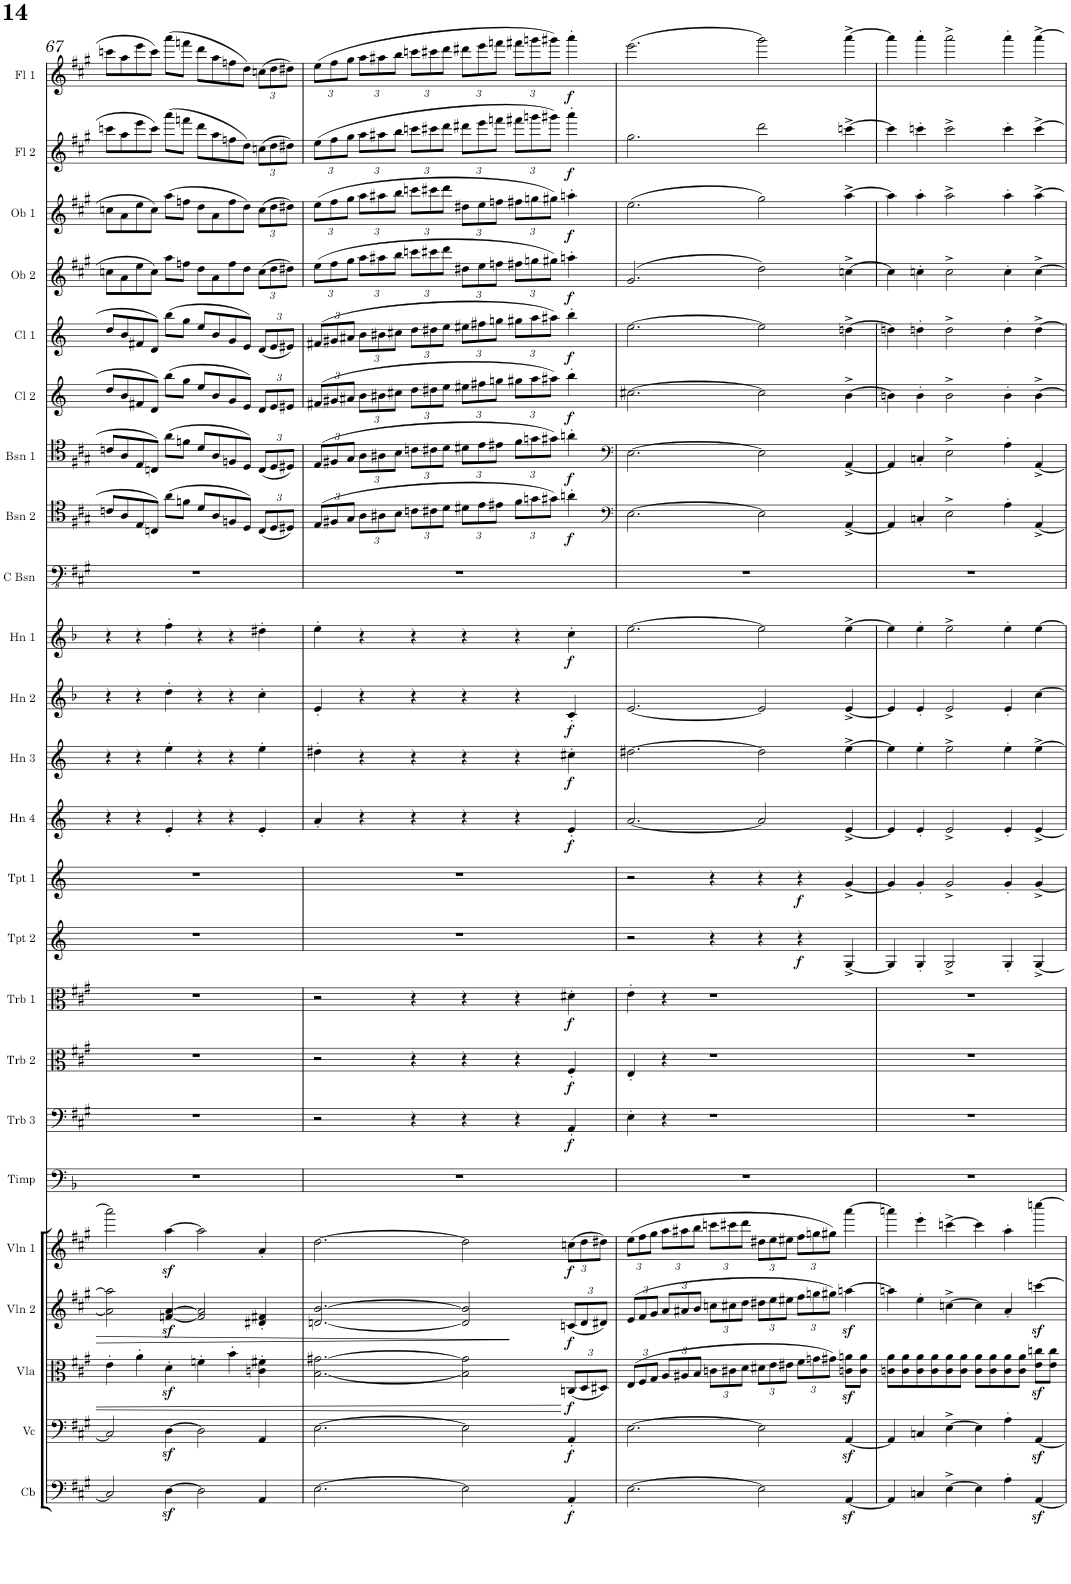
**kern	**dynam	**kern	**dynam	**kern	**dynam	**kern	**dynam	**kern	**dynam	**kern	**kern	**dynam	**kern	**dynam	**kern	**dynam	**kern	**dynam	**kern	**dynam	**kern	**dynam	**kern	**dynam	**kern	**dynam	**kern	**dynam	**kern	**kern	**dynam	**kern	**dynam	**kern	**dynam	**kern	**dynam	**kern	**dynam	**kern	**dynam	**kern	**dynam	**kern	**dynam
*part24	*part24	*part23	*part23	*part22	*part22	*part21	*part21	*part20	*part20	*part19	*part18	*part18	*part17	*part17	*part16	*part16	*part15	*part15	*part14	*part14	*part13	*part13	*part12	*part12	*part11	*part11	*part10	*part10	*part9	*part8	*part8	*part7	*part7	*part6	*part6	*part5	*part5	*part4	*part4	*part3	*part3	*part2	*part2	*part1	*part1
*staff24	*staff24	*staff23	*staff23	*staff22	*staff22	*staff21	*staff21	*staff20	*staff20	*staff19	*staff18	*staff18	*staff17	*staff17	*staff16	*staff16	*staff15	*staff15	*staff14	*staff14	*staff13	*staff13	*staff12	*staff12	*staff11	*staff11	*staff10	*staff10	*staff9	*staff8	*staff8	*staff7	*staff7	*staff6	*staff6	*staff5	*staff5	*staff4	*staff4	*staff3	*staff3	*staff2	*staff2	*staff1	*staff1
*I"Contrabass	*	*I"Violoncello	*	*I"Viola	*	*I"Violin 2	*	*I"Violin 1	*	*I"Timpani	*I"Trombone 3	*	*I"Trombone 2	*	*I"Trombone 1	*	*I"F Trumpet 2	*	*I"F Trumpet 1	*	*I"F Horn 4	*	*I"F Horn 3	*	*I"C Horn 2	*	*I"C Horn 1	*	*I"Contrabassoon	*I"Bassoon 2	*	*I"Bassoon 1	*	*I"Bb Clarinet 2	*	*I"Bb Clarinet 1	*	*I"Oboe 2	*	*I"Oboe 1	*	*I"Flute 2	*	*I"Flute 1	*
*I'Cb	*	*I'Vc	*	*I'Vla	*	*I'Vln 2	*	*I'Vln 1	*	*I'Timp	*I'Trb 3	*	*I'Trb 2	*	*I'Trb 1	*	*I'Tpt 2	*	*I'Tpt 1	*	*I'Hn 4	*	*I'Hn 3	*	*I'Hn 2	*	*I'Hn 1	*	*I'C Bsn	*I'Bsn 2	*	*I'Bsn 1	*	*I'Cl 2	*	*I'Cl 1	*	*I'Ob 2	*	*I'Ob 1	*	*I'Fl 2	*	*I'Fl 1	*
!!LO:PB:g=z
*clefF4	*	*clefF4	*	*clefC3	*	*clefG2	*	*clefG2	*	*clefF4	*clefF4	*	*clefC3	*	*clefC3	*	*clefG2	*	*clefG2	*	*clefG2	*	*clefG2	*	*clefG2	*	*clefG2	*	*clefFv4	*clefC4	*	*clefC4	*	*clefG2	*	*clefG2	*	*clefG2	*	*clefG2	*	*clefG2	*	*clefG2	*
*Trd7c12	*	*	*	*	*	*	*	*	*	*	*	*	*	*	*	*	*Trd-3c-5	*	*Trd-3c-5	*	*Trd4c7	*	*Trd4c7	*	*Trd7c12	*	*Trd7c12	*	*	*	*	*	*	*Trd1c2	*	*Trd1c2	*	*	*	*	*	*	*	*	*
*k[f#c#g#]	*	*k[f#c#g#]	*	*k[f#c#g#]	*	*k[f#c#g#]	*	*k[f#c#g#]	*	*k[b-]	*k[f#c#g#]	*	*k[f#c#g#]	*	*k[f#c#g#]	*	*k[]	*	*k[]	*	*k[]	*	*k[]	*	*k[b-]	*	*k[b-]	*	*k[f#c#g#]	*k[f#c#g#]	*	*k[f#c#g#]	*	*k[]	*	*k[]	*	*k[f#c#g#]	*	*k[f#c#g#]	*	*k[f#c#g#]	*	*k[f#c#g#]	*
*M6/4	*	*M6/4	*	*M6/4	*	*M6/4	*	*M6/4	*	*M6/4	*M6/4	*	*M6/4	*	*M6/4	*	*M6/4	*	*M6/4	*	*M6/4	*	*M6/4	*	*M6/4	*	*M6/4	*	*M6/4	*M6/4	*	*M6/4	*	*M6/4	*	*M6/4	*	*M6/4	*	*M6/4	*	*M6/4	*	*M6/4	*
=67	=67	=67	=67	=67	=67	=67	=67	=67	=67	=67	=67	=67	=67	=67	=67	=67	=67	=67	=67	=67	=67	=67	=67	=67	=67	=67	=67	=67	=67	=67	=67	=67	=67	=67	=67	=67	=67	=67	=67	=67	=67	=67	=67	=67	=67
2C/]	.	2C/]	.	4e'\	.	2a\] 2aa\]	.	2aaa\]	.	1.r	1.r	.	1.r	.	1.r	.	1.r	.	1.r	.	4r	.	4r	.	4r	.	4r	.	1.r	8cn/L	.	8cn/L	.	8dd/L	.	8dd/L	.	8ccn\L	.	8ccn\L	.	8cccn\L	.	8cccn\L	.
.	.	.	.	.	.	.	.	.	.	.	.	.	.	.	.	.	.	.	.	.	.	.	.	.	.	.	.	.	.	8A/	.	8A/	.	8b/	.	8b/	.	8a\	.	8a\	.	8aa\	.	8aa\	.
.	.	.	.	4a'\	.	.	.	.	.	.	.	.	.	.	.	.	.	.	.	.	4r	.	4r	.	4r	.	4r	.	.	8E/	.	8E/	.	8f#X/	.	8f#X/	.	8ee\	.	8ee\	.	8eee\	.	8eee\	.
.	.	.	.	.	.	.	.	.	.	.	.	.	.	.	.	.	.	.	.	.	.	.	.	.	.	.	.	.	.	8Cn/J	.	8Cn/J	.	8d/J	.	8d/J	.	8cc\J	.	8cc\J	.	8ccc\J	.	8ccc\J	.
[4Dz<\	.	[4Dz<\	.	4dz<'\	.	[4fn/z< [4a/z<	.	[4aaz<\	.	.	.	.	.	.	.	.	.	.	.	.	4e'/	.	4ee'\	.	4dd'\	.	4ff'\	.	.	(8a\L	.	(8a\L	.	(8bb\L	.	(8bb\L	.	8aa\L	.	(8aa\L	.	(8aaa\L	.	(8aaa\L	.
.	.	.	.	.	.	.	.	.	.	.	.	.	.	.	.	.	.	.	.	.	.	.	.	.	.	.	.	.	.	8fn\J	.	8fn\J	.	8gg\J	.	8gg\J	.	8ffn\J	.	8ffn\J	.	8fffn\J	.	8fffn\J	.
2D\]	.	2D\]	.	4fn'\	.	2f/] 2a/]	.	2aa\]	.	.	.	.	.	.	.	.	.	.	.	.	4r	.	4r	.	4r	.	4r	.	.	8d/L	.	8d/L	.	8ee/L	.	8ee/L	.	8dd\L	.	8dd\L	.	8ddd\L	.	8ddd\L	.
.	.	.	.	.	.	.	.	.	.	.	.	.	.	.	.	.	.	.	.	.	.	.	.	.	.	.	.	.	.	8A/	.	8A/	.	8b/	.	8b/	.	8a\	.	8a\	.	8aa\	.	8aa\	.
.	.	.	.	4b'\	.	.	.	.	.	.	.	.	.	.	.	.	.	.	.	.	4r	.	4r	.	4r	.	4r	.	.	8Fn/	.	8Fn/	.	8g/	.	8g/	.	8ff\	.	8ff\	.	8ffn\	.	8ffn\	.
.	.	.	.	.	.	.	.	.	.	.	.	.	.	.	.	.	.	.	.	.	.	.	.	.	.	.	.	.	.	8D/J)	.	8D/J)	.	8e/J)	.	8e/J)	.	8dd\J	.	8dd\J)	.	8dd\J)	.	8dd\J)	.
*	*	*	*	*	*	*	*	*	*	*	*	*	*	*	*	*	*	*	*	*	*	*	*	*	*	*	*	*	*	*Xbrackettup	*	*Xbrackettup	*	*Xbrackettup	*	*Xbrackettup	*	*Xbrackettup	*	*Xbrackettup	*	*Xbrackettup	*	*Xbrackettup	*
4AA/	.	4AA/	.	4cn\' 4f#X\'	.	4d#X/' 4f#X/'	.	4a'/	.	.	.	.	.	.	.	.	.	.	.	.	4e'/	.	4ee'\	.	4cc'\	.	4dd#X'\	.	.	(12C/L	.	(12C/L	.	12d/L	.	(12d/L	.	(12cc\L	.	(12cc\L	.	(12ccn\L	.	(12ccn\L	.
.	.	.	.	.	.	.	.	.	.	.	.	.	.	.	.	.	.	.	.	.	.	.	.	.	.	.	.	.	.	12D/	.	12D/	.	12e/	.	12e/	.	12dd\	.	12dd\	.	12dd\	.	12dd\	.
.	.	.	.	.	.	.	.	.	.	.	.	.	.	.	.	.	.	.	.	.	.	.	.	.	.	.	.	.	.	12D#X/J)	.	12D#X/J)	.	12e#X/J	.	12e#X/J)	.	12dd#X\J)	.	12dd#X\J)	.	12dd#X\J)	.	12dd#X\J)	.
=68	=68	=68	=68	=68	=68	=68	=68	=68	=68	=68	=68	=68	=68	=68	=68	=68	=68	=68	=68	=68	=68	=68	=68	=68	=68	=68	=68	=68	=68	=68	=68	=68	=68	=68	=68	=68	=68	=68	=68	=68	=68	=68	=68	=68	=68
[2.E\	.	[2.E\	.	[2.B\ [2.g#X\	.	[2.dn/ [2.b/	.	[2.dd\	.	1.r	2r	.	2r	.	2r	.	1.r	.	1.r	.	4a'/	.	4dd#X'\	.	4e'/	.	4ee'\	.	1.r	(12E/L	.	(12E/L	.	(12f#X/L	.	(12f#X/L	.	(12ee\L	.	(12ee\L	.	(12ee\L	.	(12ee\L	.
.	.	.	.	.	.	.	.	.	.	.	.	.	.	.	.	.	.	.	.	.	.	.	.	.	.	.	.	.	.	12F#X/	.	12F#X/	.	12g#X/	.	12g#X/	.	12ff#\	.	12ff#\	.	12ff#\	.	12ff#\	.
.	.	.	.	.	.	.	.	.	.	.	.	.	.	.	.	.	.	.	.	.	.	.	.	.	.	.	.	.	.	12G#/J	.	12G#/J	.	12a#X/J	.	12a#X/J	.	12gg#\J	.	12gg#\J	.	12gg#\J	.	12gg#\J	.
.	.	.	.	.	.	.	.	.	.	.	.	.	.	.	.	.	.	.	.	.	4r	.	4r	.	4r	.	4r	.	.	12A\L	.	12A\L	.	12b\L	.	12b\L	.	12aa\L	.	12aa\L	.	12aa\L	.	12aa\L	.
.	.	.	.	.	.	.	.	.	.	.	.	.	.	.	.	.	.	.	.	.	.	.	.	.	.	.	.	.	.	12A#X\	.	12A#X\	.	12b#X\	.	12b#X\	.	12aa#X\	.	12aa#X\	.	12aa#X\	.	12aa#X\	.
.	.	.	.	.	.	.	.	.	.	.	.	.	.	.	.	.	.	.	.	.	.	.	.	.	.	.	.	.	.	12B\J	.	12B\J	.	12cc#X\J	.	12cc#X\J	.	12bb\J	.	12bb\J	.	12bb\J	.	12bb\J	.
.	.	.	.	.	.	.	.	.	.	.	4r	.	4r	.	4r	.	.	.	.	.	4r	.	4r	.	4r	.	4r	.	.	12cn\L	.	12cn\L	.	12dd\L	.	12dd\L	.	12cccn\L	.	12cccn\L	.	12cccn\L	.	12cccn\L	.
.	.	.	.	.	.	.	.	.	.	.	.	.	.	.	.	.	.	.	.	.	.	.	.	.	.	.	.	.	.	12c#X\	.	12c#X\	.	12dd#X\	.	12dd#X\	.	12ccc#X\	.	12ccc#X\	.	12ccc#X\	.	12ccc#X\	.
.	.	.	.	.	.	.	.	.	.	.	.	.	.	.	.	.	.	.	.	.	.	.	.	.	.	.	.	.	.	12d\J	.	12d\J	.	12ee\J	.	12ee\J	.	12ddd\J	.	12ddd\J	.	12ddd\J	.	12ddd\J	.
2E\]	.	2E\]	.	2B\] 2g#\]	.	2d/] 2b/]	.	2dd\]	.	.	4r	.	4r	.	4r	.	.	.	.	.	4r	.	4r	.	4r	.	4r	.	.	12d#X\L	.	12d#X\L	.	12ee#X\L	.	12ee#X\L	.	12dd#X\L	.	12dd#X\L	.	12ddd#X\L	.	12ddd#X\L	.
.	.	.	.	.	.	.	.	.	.	.	.	.	.	.	.	.	.	.	.	.	.	.	.	.	.	.	.	.	.	12e\	.	12e\	.	12ff#X\	.	12ff#X\	.	12ee\	.	12ee\	.	12eee\	.	12eee\	.
.	.	.	.	.	.	.	.	.	.	.	.	.	.	.	.	.	.	.	.	.	.	.	.	.	.	.	.	.	.	12e#X\J	.	12e#X\J	.	12ggn\J	.	12ggn\J	.	12ffn\J	.	12ffn\J	.	12fffn\J	.	12fffn\J	.
.	.	.	.	.	.	.	.	.	.	.	4r	.	4r	.	4r	.	.	.	.	.	4r	.	4r	.	4r	.	4r	.	.	12f#\L	.	12f#\L	.	12gg#X\L	.	12gg#X\L	.	12ff#X\L	.	12ff#X\L	.	12fff#X\L	.	12fff#X\L	.
.	.	.	.	.	.	.	.	.	.	.	.	.	.	.	.	.	.	.	.	.	.	.	.	.	.	.	.	.	.	12gn\	.	12gn\	.	12aa\	.	12aa\	.	12ggn\	.	12ggn\	.	12gggn\	.	12gggn\	.
.	.	.	.	.	.	.	.	.	.	.	.	.	.	.	.	.	.	.	.	.	.	.	.	.	.	.	.	.	.	12g#X\J)	.	12g#X\J)	.	12aa#X\J)	.	12aa#X\J)	.	12gg#X\J)	.	12gg#X\J)	.	12ggg#X\J)	.	12ggg#X\J)	.
*	*	*	*	*Xbrackettup	*	*Xbrackettup	*	*Xbrackettup	*	*	*	*	*	*	*	*	*	*	*	*	*	*	*	*	*	*	*	*	*	*	*	*	*	*	*	*	*	*	*	*	*	*	*	*	*
!	!LO:DY:b	!	!LO:DY:b	!	!LO:DY:b	!	!LO:DY:b	!	!LO:DY:b	!	!	!LO:DY:b	!	!LO:DY:b	!	!LO:DY:b	!	!	!	!	!	!LO:DY:b	!	!LO:DY:b	!	!LO:DY:b	!	!LO:DY:b	!	!	!LO:DY:b	!	!LO:DY:b	!	!LO:DY:b	!	!LO:DY:b	!	!LO:DY:b	!	!LO:DY:b	!	!LO:DY:b	!	!LO:DY:b
4AA'/	f	4AA'/	f	(12Cn/L	f	(12cn/L	f	(12ccn\L	f	.	4AA'/	f	4F#'/	f	4d#X'\	f	.	.	.	.	4e'/	f	4cc#X'\	f	4c'/	f	4cc'\	f	.	4an'\	f	4an'\	f	4bb'\	f	4bb'\	f	4aan'\	f	4aan'\	f	4aaa'\	f	4aaa'\	f
.	.	.	.	12D/	.	12d/	.	12dd\	.	.	.	.	.	.	.	.	.	.	.	.	.	.	.	.	.	.	.	.	.	.	.	.	.	.	.	.	.	.	.	.	.	.	.	.	.
.	.	.	.	12D#X/J)	.	12d#X/J)	.	12dd#X\J)	.	.	.	.	.	.	.	.	.	.	.	.	.	.	.	.	.	.	.	.	.	.	.	.	.	.	.	.	.	.	.	.	.	.	.	.	.
=69	=69	=69	=69	=69	=69	=69	=69	=69	=69	=69	=69	=69	=69	=69	=69	=69	=69	=69	=69	=69	=69	=69	=69	=69	=69	=69	=69	=69	=69	=69	=69	=69	=69	=69	=69	=69	=69	=69	=69	=69	=69	=69	=69	=69	=69
*	*	*	*	*	*	*	*	*	*	*	*	*	*	*	*	*	*	*	*	*	*	*	*	*	*	*	*	*	*	*clefF4	*	*clefF4	*	*	*	*	*	*	*	*	*	*	*	*	*
[2.E\	.	[2.E\	.	(12E/L	.	(12e/L	.	(12ee\L	.	1.r	4E'\	.	4E'/	.	4e'\	.	2r	.	2r	.	[2.a/	.	[2.dd#X\	.	[2.e/	.	[2.ee\	.	1.r	[2.E\	.	[2.E\	.	[2.cc#X\	.	[2.ee\	.	(2.g#/	.	(2.ee\	.	2.gg#\	.	(2.eee\	.
.	.	.	.	12F#/	.	12f#/	.	12ff#\	.	.	.	.	.	.	.	.	.	.	.	.	.	.	.	.	.	.	.	.	.	.	.	.	.	.	.	.	.	.	.	.	.	.	.	.	.
.	.	.	.	12G#/J	.	12g#/J	.	12gg#\J	.	.	.	.	.	.	.	.	.	.	.	.	.	.	.	.	.	.	.	.	.	.	.	.	.	.	.	.	.	.	.	.	.	.	.	.	.
.	.	.	.	12A/L	.	12a/L	.	12aa\L	.	.	4r	.	4r	.	4r	.	.	.	.	.	.	.	.	.	.	.	.	.	.	.	.	.	.	.	.	.	.	.	.	.	.	.	.	.	.
.	.	.	.	12A#X/	.	12a#X/	.	12aa#X\	.	.	.	.	.	.	.	.	.	.	.	.	.	.	.	.	.	.	.	.	.	.	.	.	.	.	.	.	.	.	.	.	.	.	.	.	.
.	.	.	.	12B/J	.	12b/J	.	12bb\J	.	.	.	.	.	.	.	.	.	.	.	.	.	.	.	.	.	.	.	.	.	.	.	.	.	.	.	.	.	.	.	.	.	.	.	.	.
.	.	.	.	12cn\L	.	12ccn\L	.	12cccn\L	.	.	1r	.	1r	.	1r	.	4r	.	4r	.	.	.	.	.	.	.	.	.	.	.	.	.	.	.	.	.	.	.	.	.	.	.	.	.	.
.	.	.	.	12c#X\	.	12cc#X\	.	12ccc#X\	.	.	.	.	.	.	.	.	.	.	.	.	.	.	.	.	.	.	.	.	.	.	.	.	.	.	.	.	.	.	.	.	.	.	.	.	.
.	.	.	.	12d\J	.	12dd\J	.	12ddd\J	.	.	.	.	.	.	.	.	.	.	.	.	.	.	.	.	.	.	.	.	.	.	.	.	.	.	.	.	.	.	.	.	.	.	.	.	.
2E\]	.	2E\]	.	12d#X\L	.	12dd#X\L	.	12dd#X\L	.	.	.	.	.	.	.	.	4r	.	4r	.	2a/]	.	2dd#\]	.	2e/]	.	2ee\]	.	.	2E\]	.	2E\]	.	2cc#\]	.	2ee\]	.	2dd\)	.	2gg#\)	.	2ddd\	.	2ggg#\)	.
.	.	.	.	12e\	.	12ee\	.	12ee\	.	.	.	.	.	.	.	.	.	.	.	.	.	.	.	.	.	.	.	.	.	.	.	.	.	.	.	.	.	.	.	.	.	.	.	.	.
.	.	.	.	12e#X\J	.	12ee#X\J	.	12ee#X\J	.	.	.	.	.	.	.	.	.	.	.	.	.	.	.	.	.	.	.	.	.	.	.	.	.	.	.	.	.	.	.	.	.	.	.	.	.
!	!	!	!	!	!	!	!	!	!	!	!	!	!	!	!	!	!	!LO:DY:b	!	!LO:DY:b	!	!	!	!	!	!	!	!	!	!	!	!	!	!	!	!	!	!	!	!	!	!	!	!	!
.	.	.	.	12f#\L	.	12ff#\L	.	12ff#\L	.	.	.	.	.	.	.	.	4r	f	4r	f	.	.	.	.	.	.	.	.	.	.	.	.	.	.	.	.	.	.	.	.	.	.	.	.	.
.	.	.	.	12gn\	.	12ggn\	.	12ggn\	.	.	.	.	.	.	.	.	.	.	.	.	.	.	.	.	.	.	.	.	.	.	.	.	.	.	.	.	.	.	.	.	.	.	.	.	.
.	.	.	.	12g#X\J)	.	12gg#X\J)	.	12gg#X\J)	.	.	.	.	.	.	.	.	.	.	.	.	.	.	.	.	.	.	.	.	.	.	.	.	.	.	.	.	.	.	.	.	.	.	.	.	.
[4AAz</	.	[4AAz</	.	8cn\z< 8an\z<L	.	[4aanz<\	.	[4aaa\	.	.	.	.	.	.	.	.	[4G^/	.	[4g^/	.	[4e^/	.	[4ee^\	.	[4e^/	.	[4ee^\	.	.	[4AA^/	.	[4AA^/	.	[4b^\	.	[4ddn^\	.	[4ccn^\	.	[4aa^\	.	[4cccn^\	.	[4aaa^\	.
.	.	.	.	8c\ 8a\J	.	.	.	.	.	.	.	.	.	.	.	.	.	.	.	.	.	.	.	.	.	.	.	.	.	.	.	.	.	.	.	.	.	.	.	.	.	.	.	.	.
=70	=70	=70	=70	=70	=70	=70	=70	=70	=70	=70	=70	=70	=70	=70	=70	=70	=70	=70	=70	=70	=70	=70	=70	=70	=70	=70	=70	=70	=70	=70	=70	=70	=70	=70	=70	=70	=70	=70	=70	=70	=70	=70	=70	=70	=70
4AA/]	.	4AA/]	.	8cn\ 8a\L	.	4aan\]	.	4aaan\]	.	1.r	1.r	.	1.r	.	1.r	.	4G/]	.	4g/]	.	4e/]	.	4ee\]	.	4e/]	.	4ee\]	.	1.r	4AA/]	.	4AA/]	.	4bn\]	.	4ddn\]	.	4cc\]	.	4aa\]	.	4ccc\]	.	4aaa\]	.
.	.	.	.	8c\ 8a\	.	.	.	.	.	.	.	.	.	.	.	.	.	.	.	.	.	.	.	.	.	.	.	.	.	.	.	.	.	.	.	.	.	.	.	.	.	.	.	.	.
4Cn/	.	4Cn/	.	8c\ 8a\	.	4ee'\	.	4eee'\	.	.	.	.	.	.	.	.	4G'/	.	4g'/	.	4e'/	.	4ee'\	.	4e'/	.	4ee'\	.	.	4Cn'/	.	4Cn'/	.	4b'\	.	4ddn'\	.	4ccn'\	.	4aa'\	.	4cccn'\	.	4aaa'\	.
.	.	.	.	8c\ 8a\	.	.	.	.	.	.	.	.	.	.	.	.	.	.	.	.	.	.	.	.	.	.	.	.	.	.	.	.	.	.	.	.	.	.	.	.	.	.	.	.	.
[4E^\	.	[4E^\	.	8c\ 8a\	.	[4ccn^\	.	[4cccn^\	.	.	.	.	.	.	.	.	2G^/	.	2g^/	.	2e^/	.	2ee^\	.	2e^/	.	2ee^\	.	.	2E^\	.	2E^\	.	2b^\	.	2dd^\	.	2cc^\	.	2aa^\	.	2ccc^\	.	2aaa^\	.
.	.	.	.	8c\ 8a\J	.	.	.	.	.	.	.	.	.	.	.	.	.	.	.	.	.	.	.	.	.	.	.	.	.	.	.	.	.	.	.	.	.	.	.	.	.	.	.	.	.
4E\]	.	4E\]	.	8c\ 8a\L	.	4cc\]	.	4ccc\]	.	.	.	.	.	.	.	.	.	.	.	.	.	.	.	.	.	.	.	.	.	.	.	.	.	.	.	.	.	.	.	.	.	.	.	.	.
.	.	.	.	8c\ 8a\	.	.	.	.	.	.	.	.	.	.	.	.	.	.	.	.	.	.	.	.	.	.	.	.	.	.	.	.	.	.	.	.	.	.	.	.	.	.	.	.	.
4A'\	.	4A'\	.	8c\ 8a\	.	4a'/	.	4aa'\	.	.	.	.	.	.	.	.	4G'/	.	4g'/	.	4e'/	.	4ee'\	.	4e'/	.	4ee'\	.	.	4A'\	.	4A'\	.	4b'\	.	4dd'\	.	4cc'\	.	4aa'\	.	4ccc'\	.	4aaa'\	.
.	.	.	.	8c\ 8a\J	.	.	.	.	.	.	.	.	.	.	.	.	.	.	.	.	.	.	.	.	.	.	.	.	.	.	.	.	.	.	.	.	.	.	.	.	.	.	.	.	.
[4AAz</	.	[4AAz</	.	8e\z< 8ccn\z<L	.	[4cccnz<\	.	[4ccccn\	.	.	.	.	.	.	.	.	[4G^/	.	[4g^/	.	[4e^/	.	[4ee^\	.	[4cc\	.	[4ee\	.	.	[4AA^/	.	[4AA^/	.	[4b^\	.	[4dd^\	.	[4cc^\	.	[4aa^\	.	[4ccc^\	.	[4aaa^\	.
.	.	.	.	8e\ 8cc\J	.	.	.	.	.	.	.	.	.	.	.	.	.	.	.	.	.	.	.	.	.	.	.	.	.	.	.	.	.	.	.	.	.	.	.	.	.	.	.	.	.
=	=	=	=	=	=	=	=	=	=	=	=	=	=	=	=	=	=	=	=	=	=	=	=	=	=	=	=	=	=	=	=	=	=	=	=	=	=	=	=	=	=	=	=	=	=
*-	*-	*-	*-	*-	*-	*-	*-	*-	*-	*-	*-	*-	*-	*-	*-	*-	*-	*-	*-	*-	*-	*-	*-	*-	*-	*-	*-	*-	*-	*-	*-	*-	*-	*-	*-	*-	*-	*-	*-	*-	*-	*-	*-	*-	*-
